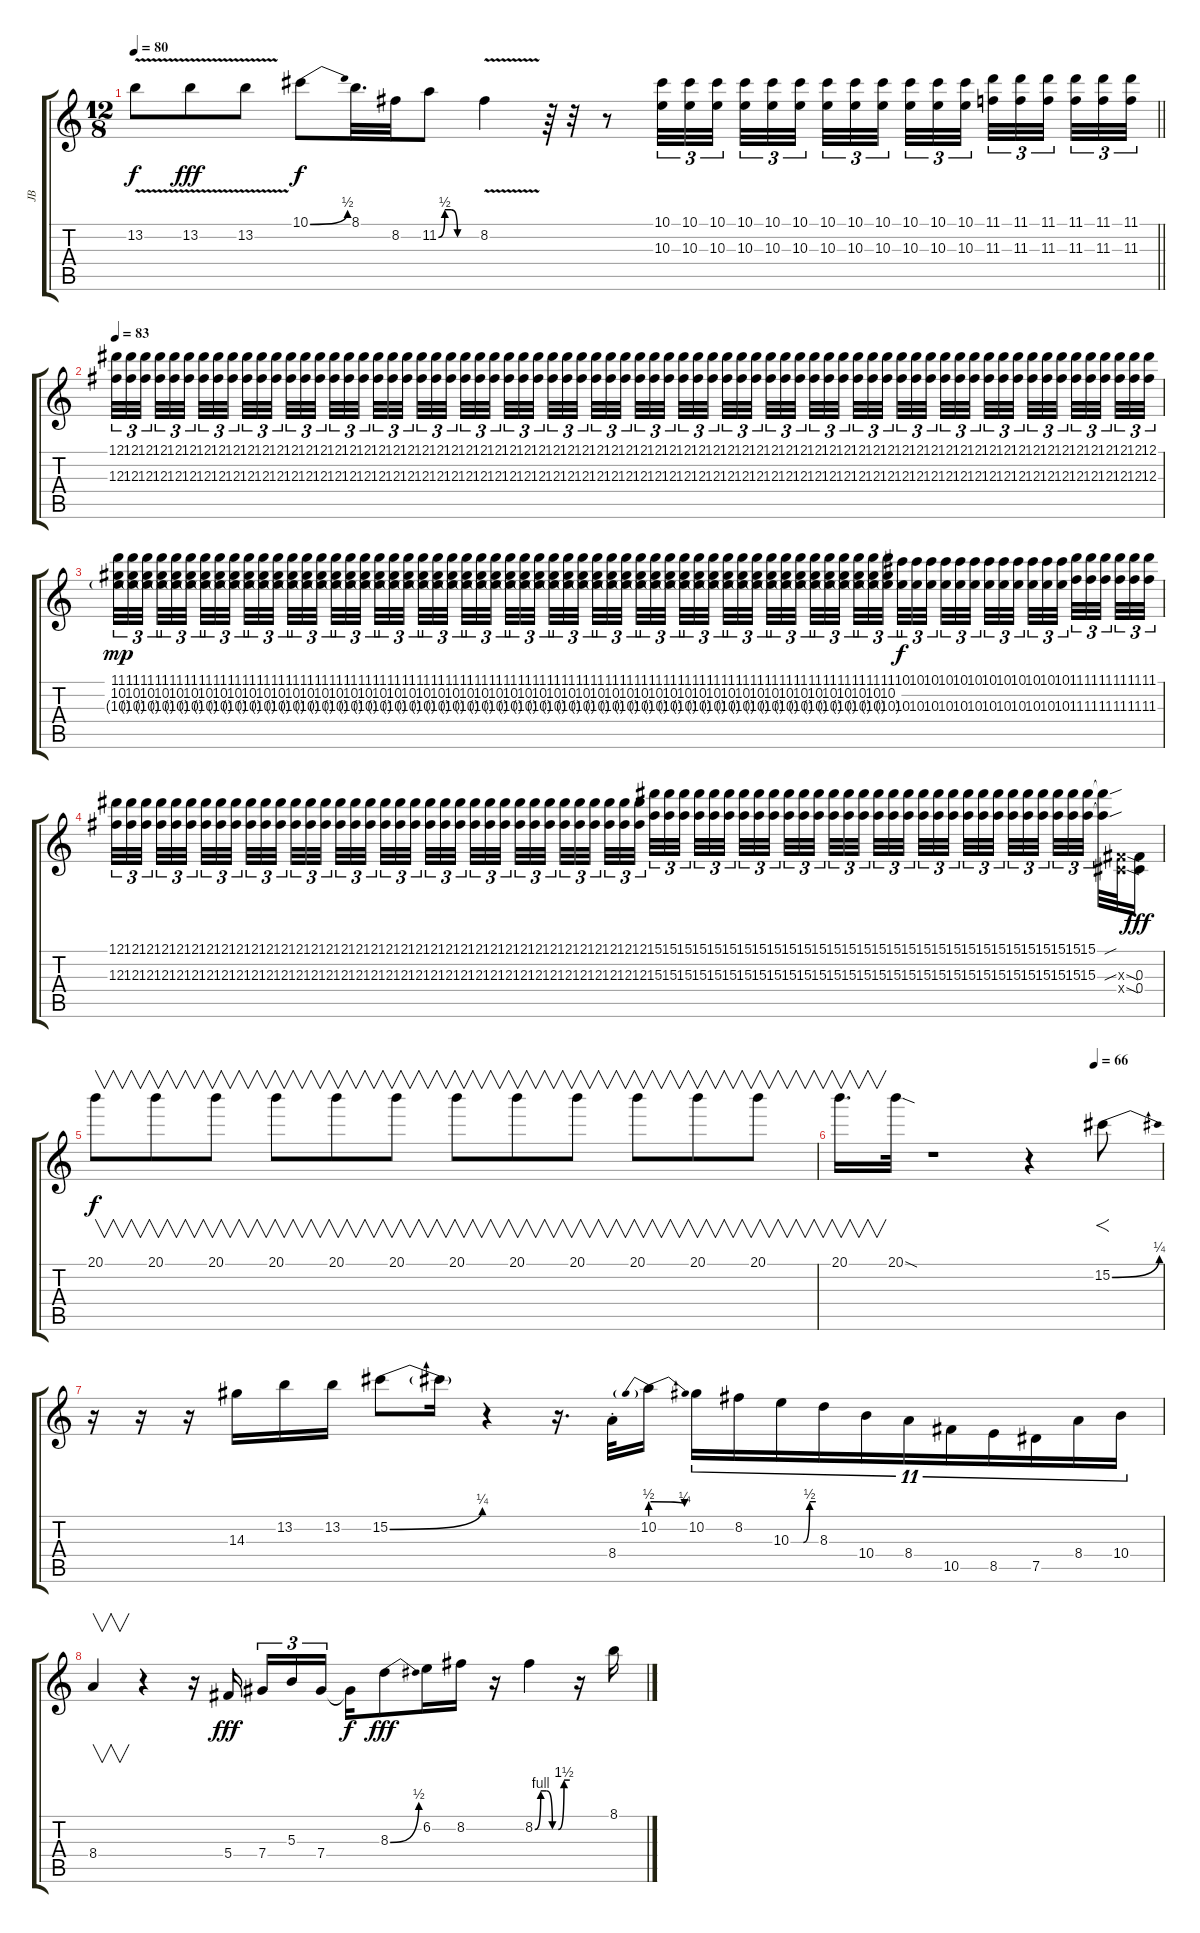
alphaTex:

\track ("JB" "JB") {instrument electricguitarclean}
\staff {score tabs}
\tuning (Eb4 Bb3 Gb3 Db3 Ab2 Eb2) {hide}
\ts (12 8)
\tempo 80
\clef g2
\barLineRight lightlight
\ks c
13.2{v}.8{dy f} 13.2{v}.8{dy fff} 13.2{v}.8 10.1{be (bend 0 0 60 2)}.8{dy f} 8.1.32{d} 8.2.32 11.2{be (custom 0 0 10 2 20 2 30 0 60 0)}.8 8.2{v}.4 r.64 r.32 r.8 (10.1 10.3).32{tu (3 2)} (10.1 10.3).32{tu (3 2)} (10.1 10.3).32{tu (3 2) beam splitsecondary} (10.1 10.3).32{tu (3 2)} (10.1 10.3).32{tu (3 2)} (10.1 10.3).32{tu (3 2) beam splitsecondary} (10.1 10.3).32{tu (3 2)} (10.1 10.3).32{tu (3 2)} (10.1 10.3).32{tu (3 2) beam splitsecondary} (10.1 10.3).32{tu (3 2)} (10.1 10.3).32{tu (3 2)} (10.1 10.3).32{tu (3 2) beam splitsecondary} (11.1 11.3).32{tu (3 2)} (11.1 11.3).32{tu (3 2)} (11.1 11.3).32{tu (3 2) beam splitsecondary} (11.1 11.3).32{tu (3 2)} (11.1 11.3).32{tu (3 2)} (11.1 11.3).32{tu (3 2)} |
\tempo 83
(12.1 12.3).32{tu (3 2)} (12.1 12.3).32{tu (3 2)} (12.1 12.3).32{tu (3 2) beam splitsecondary} (12.1 12.3).32{tu (3 2)} (12.1 12.3).32{tu (3 2)} (12.1 12.3).32{tu (3 2) beam splitsecondary} (12.1 12.3).32{tu (3 2)} (12.1 12.3).32{tu (3 2)} (12.1 12.3).32{tu (3 2) beam splitsecondary} (12.1 12.3).32{tu (3 2)} (12.1 12.3).32{tu (3 2)} (12.1 12.3).32{tu (3 2) beam splitsecondary} (12.1 12.3).32{tu (3 2)} (12.1 12.3).32{tu (3 2)} (12.1 12.3).32{tu (3 2) beam splitsecondary} (12.1 12.3).32{tu (3 2)} (12.1 12.3).32{tu (3 2)} (12.1 12.3).32{tu (3 2)} (12.1 12.3).32{tu (3 2)} (12.1 12.3).32{tu (3 2)} (12.1 12.3).32{tu (3 2) beam splitsecondary} (12.1 12.3).32{tu (3 2)} (12.1 12.3).32{tu (3 2)} (12.1 12.3).32{tu (3 2) beam splitsecondary} (12.1 12.3).32{tu (3 2)} (12.1 12.3).32{tu (3 2)} (12.1 12.3).32{tu (3 2) beam splitsecondary} (12.1 12.3).32{tu (3 2)} (12.1 12.3).32{tu (3 2)} (12.1 12.3).32{tu (3 2) beam splitsecondary} (12.1 12.3).32{tu (3 2)} (12.1 12.3).32{tu (3 2)} (12.1 12.3).32{tu (3 2) beam splitsecondary} (12.1 12.3).32{tu (3 2)} (12.1 12.3).32{tu (3 2)} (12.1 12.3).32{tu (3 2)} (12.1 12.3).32{tu (3 2)} (12.1 12.3).32{tu (3 2)} (12.1 12.3).32{tu (3 2) beam splitsecondary} (12.1 12.3).32{tu (3 2)} (12.1 12.3).32{tu (3 2)} (12.1 12.3).32{tu (3 2) beam splitsecondary} (12.1 12.3).32{tu (3 2)} (12.1 12.3).32{tu (3 2)} (12.1 12.3).32{tu (3 2) beam splitsecondary} (12.1 12.3).32{tu (3 2)} (12.1 12.3).32{tu (3 2)} (12.1 12.3).32{tu (3 2) beam splitsecondary} (12.1 12.3).32{tu (3 2)} (12.1 12.3).32{tu (3 2)} (12.1 12.3).32{tu (3 2) beam splitsecondary} (12.1 12.3).32{tu (3 2)} (12.1 12.3).32{tu (3 2)} (12.1 12.3).32{tu (3 2)} (12.1 12.3).32{tu (3 2)} (12.1 12.3).32{tu (3 2)} (12.1 12.3).32{tu (3 2) beam splitsecondary} (12.1 12.3).32{tu (3 2)} (12.1 12.3).32{tu (3 2)} (12.1 12.3).32{tu (3 2) beam splitsecondary} (12.1 12.3).32{tu (3 2)} (12.1 12.3).32{tu (3 2)} (12.1 12.3).32{tu (3 2) beam splitsecondary} (12.1 12.3).32{tu (3 2)} (12.1 12.3).32{tu (3 2)} (12.1 12.3).32{tu (3 2) beam splitsecondary} (12.1 12.3).32{tu (3 2)} (12.1 12.3).32{tu (3 2)} (12.1 12.3).32{tu (3 2) beam splitsecondary} (12.1 12.3).32{tu (3 2)} (12.1 12.3).32{tu (3 2)} (12.1 12.3).32{tu (3 2)} |
(11.1 10.2 10.3{g}).32{tu (3 2) dy mp} (11.1 10.2 10.3{g}).32{tu (3 2)} (11.1 10.2 10.3{g}).32{tu (3 2) beam splitsecondary} (11.1 10.2 10.3{g}).32{tu (3 2)} (11.1 10.2 10.3{g}).32{tu (3 2)} (11.1 10.2 10.3{g}).32{tu (3 2) beam splitsecondary} (11.1 10.2 10.3{g}).32{tu (3 2)} (11.1 10.2 10.3{g}).32{tu (3 2)} (11.1 10.2 10.3{g}).32{tu (3 2) beam splitsecondary} (11.1 10.2 10.3{g}).32{tu (3 2)} (11.1 10.2 10.3{g}).32{tu (3 2)} (11.1 10.2 10.3{g}).32{tu (3 2) beam splitsecondary} (11.1 10.2 10.3{g}).32{tu (3 2)} (11.1 10.2 10.3{g}).32{tu (3 2)} (11.1 10.2 10.3{g}).32{tu (3 2) beam splitsecondary} (11.1 10.2 10.3{g}).32{tu (3 2)} (11.1 10.2 10.3{g}).32{tu (3 2)} (11.1 10.2 10.3{g}).32{tu (3 2)} (11.1 10.2 10.3{g}).32{tu (3 2)} (11.1 10.2 10.3{g}).32{tu (3 2)} (11.1 10.2 10.3{g}).32{tu (3 2) beam splitsecondary} (11.1 10.2 10.3{g}).32{tu (3 2)} (11.1 10.2 10.3{g}).32{tu (3 2)} (11.1 10.2 10.3{g}).32{tu (3 2) beam splitsecondary} (11.1 10.2 10.3{g}).32{tu (3 2)} (11.1 10.2 10.3{g}).32{tu (3 2)} (11.1 10.2 10.3{g}).32{tu (3 2) beam splitsecondary} (11.1 10.2 10.3{g}).32{tu (3 2)} (11.1 10.2 10.3{g}).32{tu (3 2)} (11.1 10.2 10.3{g}).32{tu (3 2) beam splitsecondary} (11.1 10.2 10.3{g}).32{tu (3 2)} (11.1 10.2 10.3{g}).32{tu (3 2)} (11.1 10.2 10.3{g}).32{tu (3 2) beam splitsecondary} (11.1 10.2 10.3{g}).32{tu (3 2)} (11.1 10.2 10.3{g}).32{tu (3 2)} (11.1 10.2 10.3{g}).32{tu (3 2)} (11.1 10.2 10.3{g}).32{tu (3 2)} (11.1 10.2 10.3{g}).32{tu (3 2)} (11.1 10.2 10.3{g}).32{tu (3 2) beam splitsecondary} (11.1 10.2 10.3{g}).32{tu (3 2)} (11.1 10.2 10.3{g}).32{tu (3 2)} (11.1 10.2 10.3{g}).32{tu (3 2) beam splitsecondary} (11.1 10.2 10.3{g}).32{tu (3 2)} (11.1 10.2 10.3{g}).32{tu (3 2)} (11.1 10.2 10.3{g}).32{tu (3 2) beam splitsecondary} (11.1 10.2 10.3{g}).32{tu (3 2)} (11.1 10.2 10.3{g}).32{tu (3 2)} (11.1 10.2 10.3{g}).32{tu (3 2) beam splitsecondary} (11.1 10.2 10.3{g}).32{tu (3 2)} (11.1 10.2 10.3{g}).32{tu (3 2)} (11.1 10.2 10.3{g}).32{tu (3 2) beam splitsecondary} (11.1 10.2 10.3{g}).32{tu (3 2)} (11.1 10.2 10.3{g}).32{tu (3 2)} (11.1 10.2 10.3{g}).32{tu (3 2)} (10.1 10.3).32{tu (3 2) dy f} (10.1 10.3).32{tu (3 2)} (10.1 10.3).32{tu (3 2) beam splitsecondary} (10.1 10.3).32{tu (3 2)} (10.1 10.3).32{tu (3 2)} (10.1 10.3).32{tu (3 2) beam splitsecondary} (10.1 10.3).32{tu (3 2)} (10.1 10.3).32{tu (3 2)} (10.1 10.3).32{tu (3 2) beam splitsecondary} (10.1 10.3).32{tu (3 2)} (10.1 10.3).32{tu (3 2)} (10.1 10.3).32{tu (3 2) beam splitsecondary} (11.1 11.3).32{tu (3 2)} (11.1 11.3).32{tu (3 2)} (11.1 11.3).32{tu (3 2) beam splitsecondary} (11.1 11.3).32{tu (3 2)} (11.1 11.3).32{tu (3 2)} (11.1 11.3).32{tu (3 2)} |
(12.1 12.3).32{tu (3 2)} (12.1 12.3).32{tu (3 2)} (12.1 12.3).32{tu (3 2) beam splitsecondary} (12.1 12.3).32{tu (3 2)} (12.1 12.3).32{tu (3 2)} (12.1 12.3).32{tu (3 2) beam splitsecondary} (12.1 12.3).32{tu (3 2)} (12.1 12.3).32{tu (3 2)} (12.1 12.3).32{tu (3 2) beam splitsecondary} (12.1 12.3).32{tu (3 2)} (12.1 12.3).32{tu (3 2)} (12.1 12.3).32{tu (3 2) beam splitsecondary} (12.1 12.3).32{tu (3 2)} (12.1 12.3).32{tu (3 2)} (12.1 12.3).32{tu (3 2) beam splitsecondary} (12.1 12.3).32{tu (3 2)} (12.1 12.3).32{tu (3 2)} (12.1 12.3).32{tu (3 2)} (12.1 12.3).32{tu (3 2)} (12.1 12.3).32{tu (3 2)} (12.1 12.3).32{tu (3 2) beam splitsecondary} (12.1 12.3).32{tu (3 2)} (12.1 12.3).32{tu (3 2)} (12.1 12.3).32{tu (3 2) beam splitsecondary} (12.1 12.3).32{tu (3 2)} (12.1 12.3).32{tu (3 2)} (12.1 12.3).32{tu (3 2) beam splitsecondary} (12.1 12.3).32{tu (3 2)} (12.1 12.3).32{tu (3 2)} (12.1 12.3).32{tu (3 2) beam splitsecondary} (12.1 12.3).32{tu (3 2)} (12.1 12.3).32{tu (3 2)} (12.1 12.3).32{tu (3 2) beam splitsecondary} (12.1 12.3).32{tu (3 2)} (12.1 12.3).32{tu (3 2)} (12.1 12.3).32{tu (3 2)} (15.1 15.3).32{tu (3 2)} (15.1 15.3).32{tu (3 2)} (15.1 15.3).32{tu (3 2) beam splitsecondary} (15.1 15.3).32{tu (3 2)} (15.1 15.3).32{tu (3 2)} (15.1 15.3).32{tu (3 2) beam splitsecondary} (15.1 15.3).32{tu (3 2)} (15.1 15.3).32{tu (3 2)} (15.1 15.3).32{tu (3 2) beam splitsecondary} (15.1 15.3).32{tu (3 2)} (15.1 15.3).32{tu (3 2)} (15.1 15.3).32{tu (3 2) beam splitsecondary} (15.1 15.3).32{tu (3 2)} (15.1 15.3).32{tu (3 2)} (15.1 15.3).32{tu (3 2) beam splitsecondary} (15.1 15.3).32{tu (3 2)} (15.1 15.3).32{tu (3 2)} (15.1 15.3).32{tu (3 2)} (15.1 15.3).32{tu (3 2)} (15.1 15.3).32{tu (3 2)} (15.1 15.3).32{tu (3 2) beam splitsecondary} (15.1 15.3).32{tu (3 2)} (15.1 15.3).32{tu (3 2)} (15.1 15.3).32{tu (3 2) beam splitsecondary} (15.1 15.3).32{tu (3 2)} (15.1 15.3).32{tu (3 2)} (15.1 15.3).32{tu (3 2) beam splitsecondary} (15.1 15.3).32{tu (3 2)} (15.1 15.3).32{tu (3 2)} (15.1 15.3).32{tu (3 2) beam splitsecondary} (15.1{sou t} 15.3{sou t}).32 (0.3{sod x} 0.4{sod x}).32 (0.3 0.4).16{dy fff} |
20.1.8{v dy f} 20.1.8{v} 20.1.8{v} 20.1.8{v} 20.1.8{v} 20.1.8{v} 20.1.8{v} 20.1.8{v} 20.1.8{v} 20.1.8{v} 20.1.8{v} 20.1.8{v} |
\tempo (66 0.7916666666666666)
20.1.16{v d} 20.1{sod}.32 r.1 r.4 15.2{be (bend 0 0 60 1)}.8{f volume 13} |
r.16 r.16 r.16 14.3.16 13.2.16 13.2.16 15.2{be (bend 0 0 60 1)}.8 15.2{t}.16 r.4 r.16{d} 8.4{st}.32 10.2{be (prebendrelease 0 2 60 1)}.16{beam splitsecondary} 10.2.16{tu (11 8)} 8.2.16{tu (11 8)} 10.3{be (custom 0 0 30 0 45 2 60 2)}.16{tu (11 8)} 8.3.16{tu (11 8)} 10.4.16{tu (11 8)} 8.4.16{tu (11 8)} 10.5.16{tu (11 8)} 8.5.16{tu (11 8)} 7.5.16{tu (11 8)} 8.4.16{tu (11 8)} 10.4.16{tu (11 8)} |
8.4.4{v} r.4 r.16 5.4.16{dy fff beam splitsecondary} 7.4.16{tu (3 2)} 5.3.16{tu (3 2)} 7.4.16{tu (3 2)} 7.4{t}.16{dy f} 8.3{be (bend 0 0 60 2)}.8{dy fff} 6.2.16 8.2.16 r.16 8.2{be (custom 0 0 10 4 20 4 30 0 40 0 50 6 60 6)}.4 r.16 8.1.16
